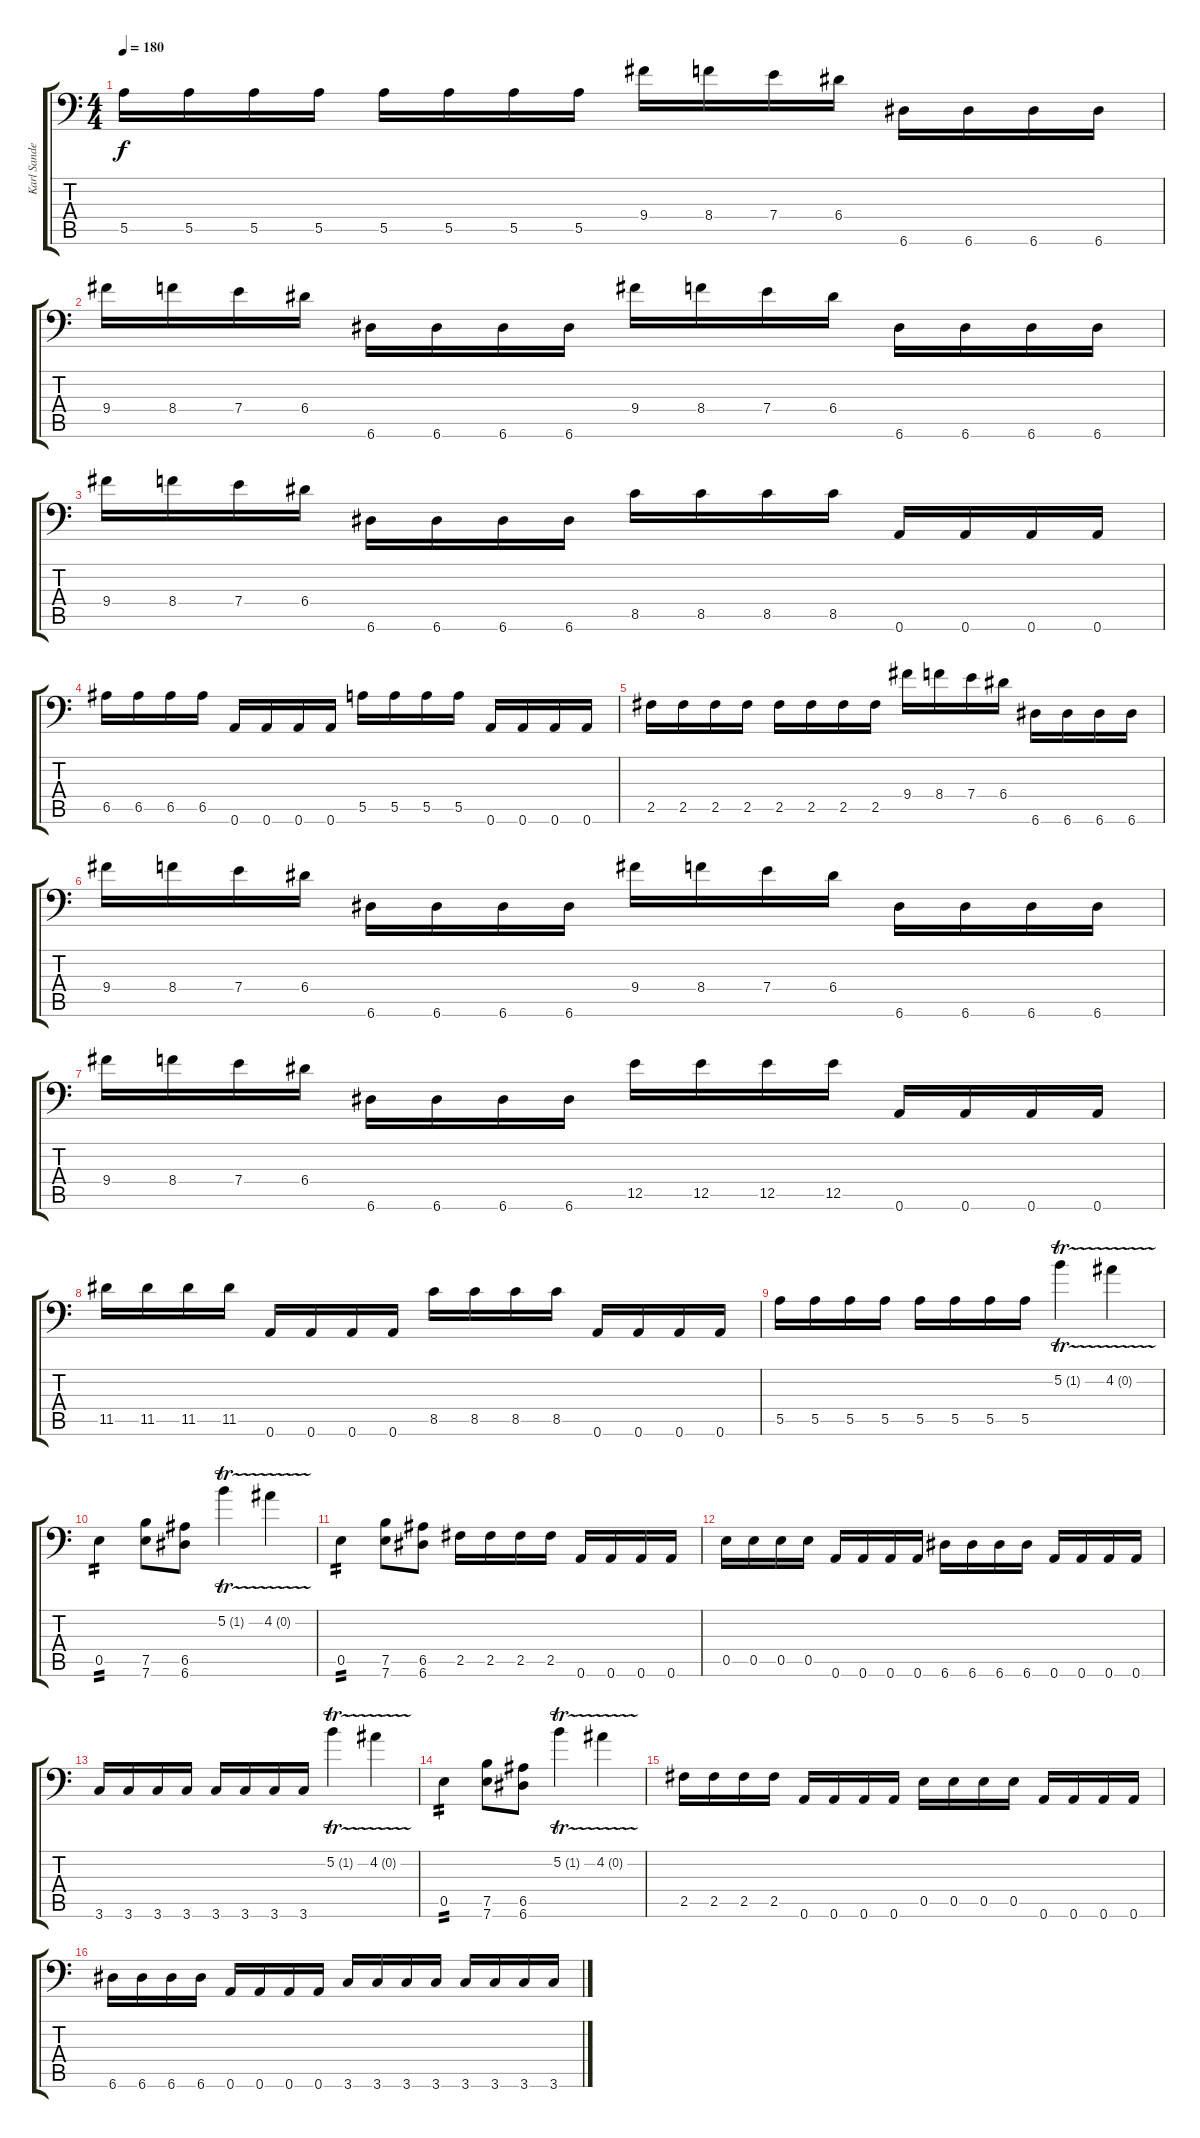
\track ("Karl Sanders" "Karl Sande") {instrument distortionguitar}
\staff {score tabs}
\tuning (B3 Gb3 D3 A2 E2 A1) {hide}
\ts (4 4)
\tempo 180
\clef f4
\ks c
5.5.16{dy f} 5.5.16 5.5.16 5.5.16 5.5.16 5.5.16 5.5.16 5.5.16 9.4.16 8.4.16 7.4.16 6.4.16 6.6.16 6.6.16 6.6.16 6.6.16 |
9.4.16 8.4.16 7.4.16 6.4.16 6.6.16 6.6.16 6.6.16 6.6.16 9.4.16 8.4.16 7.4.16 6.4.16 6.6.16 6.6.16 6.6.16 6.6.16 |
9.4.16 8.4.16 7.4.16 6.4.16 6.6.16 6.6.16 6.6.16 6.6.16 8.5.16 8.5.16 8.5.16 8.5.16 0.6.16 0.6.16 0.6.16 0.6.16 |
6.5.16 6.5.16 6.5.16 6.5.16 0.6.16 0.6.16 0.6.16 0.6.16 5.5.16 5.5.16 5.5.16 5.5.16 0.6.16 0.6.16 0.6.16 0.6.16 |
2.5.16 2.5.16 2.5.16 2.5.16 2.5.16 2.5.16 2.5.16 2.5.16 9.4.16 8.4.16 7.4.16 6.4.16 6.6.16 6.6.16 6.6.16 6.6.16 |
9.4.16 8.4.16 7.4.16 6.4.16 6.6.16 6.6.16 6.6.16 6.6.16 9.4.16 8.4.16 7.4.16 6.4.16 6.6.16 6.6.16 6.6.16 6.6.16 |
9.4.16 8.4.16 7.4.16 6.4.16 6.6.16 6.6.16 6.6.16 6.6.16 12.5.16 12.5.16 12.5.16 12.5.16 0.6.16 0.6.16 0.6.16 0.6.16 |
11.5.16 11.5.16 11.5.16 11.5.16 0.6.16 0.6.16 0.6.16 0.6.16 8.5.16 8.5.16 8.5.16 8.5.16 0.6.16 0.6.16 0.6.16 0.6.16 |
5.5.16 5.5.16 5.5.16 5.5.16 5.5.16 5.5.16 5.5.16 5.5.16 5.2{tr (1 16)}.4 4.2{tr (0 16)}.4 |
0.5.4{tp 2} (7.5 7.6).8 (6.5 6.6).8 5.2{tr (1 16)}.4 4.2{tr (0 16)}.4 |
0.5.4{tp 2} (7.5 7.6).8 (6.5 6.6).8 2.5.16 2.5.16 2.5.16 2.5.16 0.6.16 0.6.16 0.6.16 0.6.16 |
0.5.16 0.5.16 0.5.16 0.5.16 0.6.16 0.6.16 0.6.16 0.6.16 6.6.16 6.6.16 6.6.16 6.6.16 0.6.16 0.6.16 0.6.16 0.6.16 |
3.6.16 3.6.16 3.6.16 3.6.16 3.6.16 3.6.16 3.6.16 3.6.16 5.2{tr (1 16)}.4 4.2{tr (0 16)}.4 |
0.5.4{tp 2} (7.5 7.6).8 (6.5 6.6).8 5.2{tr (1 16)}.4 4.2{tr (0 16)}.4 |
2.5.16 2.5.16 2.5.16 2.5.16 0.6.16 0.6.16 0.6.16 0.6.16 0.5.16 0.5.16 0.5.16 0.5.16 0.6.16 0.6.16 0.6.16 0.6.16 |
6.6.16 6.6.16 6.6.16 6.6.16 0.6.16 0.6.16 0.6.16 0.6.16 3.6.16 3.6.16 3.6.16 3.6.16 3.6.16 3.6.16 3.6.16 3.6.16
